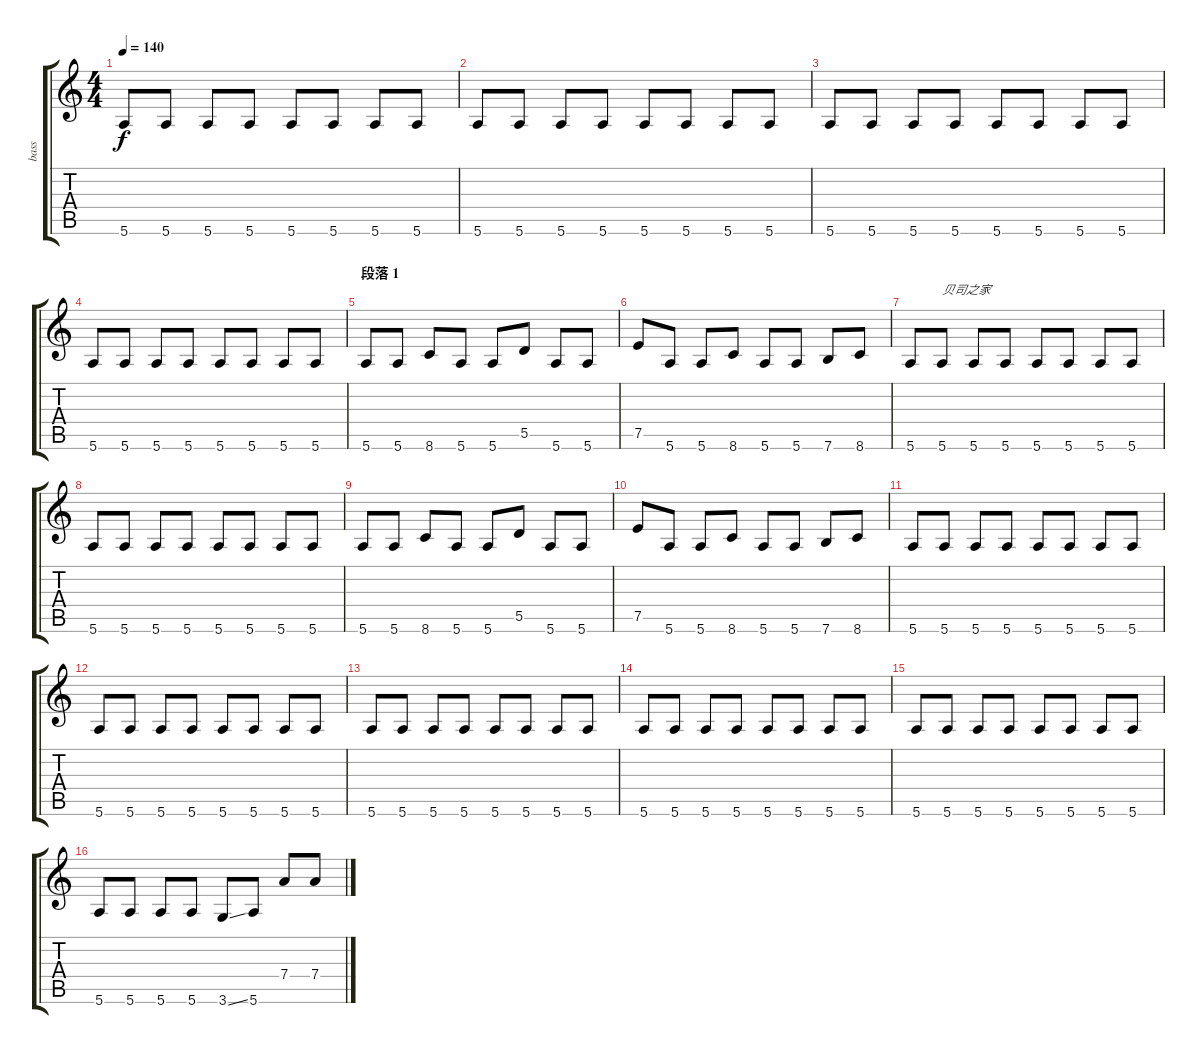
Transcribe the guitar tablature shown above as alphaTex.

\track (" bass" " bass") {instrument electricbassfinger}
\staff {score tabs}
\tuning (E4 B3 G3 D3 A2 E2) {hide}
\ts (4 4)
\tempo 140
\clef g2
\ks c
5.6.8{dy f} 5.6.8 5.6.8 5.6.8 5.6.8 5.6.8 5.6.8 5.6.8 |
5.6.8 5.6.8 5.6.8 5.6.8 5.6.8 5.6.8 5.6.8 5.6.8 |
5.6.8 5.6.8 5.6.8 5.6.8 5.6.8 5.6.8 5.6.8 5.6.8 |
5.6.8 5.6.8 5.6.8 5.6.8 5.6.8 5.6.8 5.6.8 5.6.8 |
\section ("" "段落 1")
5.6.8 5.6.8 8.6.8 5.6.8 5.6.8 5.5.8 5.6.8 5.6.8 |
7.5.8 5.6.8 5.6.8 8.6.8 5.6.8 5.6.8 7.6.8 8.6.8 |
5.6.8 5.6.8{txt "贝司之家"} 5.6.8 5.6.8 5.6.8 5.6.8 5.6.8 5.6.8 |
5.6.8 5.6.8 5.6.8 5.6.8 5.6.8 5.6.8 5.6.8 5.6.8 |
5.6.8 5.6.8 8.6.8 5.6.8 5.6.8 5.5.8 5.6.8 5.6.8 |
7.5.8 5.6.8 5.6.8 8.6.8 5.6.8 5.6.8 7.6.8 8.6.8 |
5.6.8 5.6.8 5.6.8 5.6.8 5.6.8 5.6.8 5.6.8 5.6.8 |
5.6.8 5.6.8 5.6.8 5.6.8 5.6.8 5.6.8 5.6.8 5.6.8 |
5.6.8 5.6.8 5.6.8 5.6.8 5.6.8 5.6.8 5.6.8 5.6.8 |
5.6.8 5.6.8 5.6.8 5.6.8 5.6.8 5.6.8 5.6.8 5.6.8 |
5.6.8 5.6.8 5.6.8 5.6.8 5.6.8 5.6.8 5.6.8 5.6.8 |
5.6.8 5.6.8 5.6.8 5.6.8 3.6{ss}.8 5.6.8 7.4.8 7.4.8
